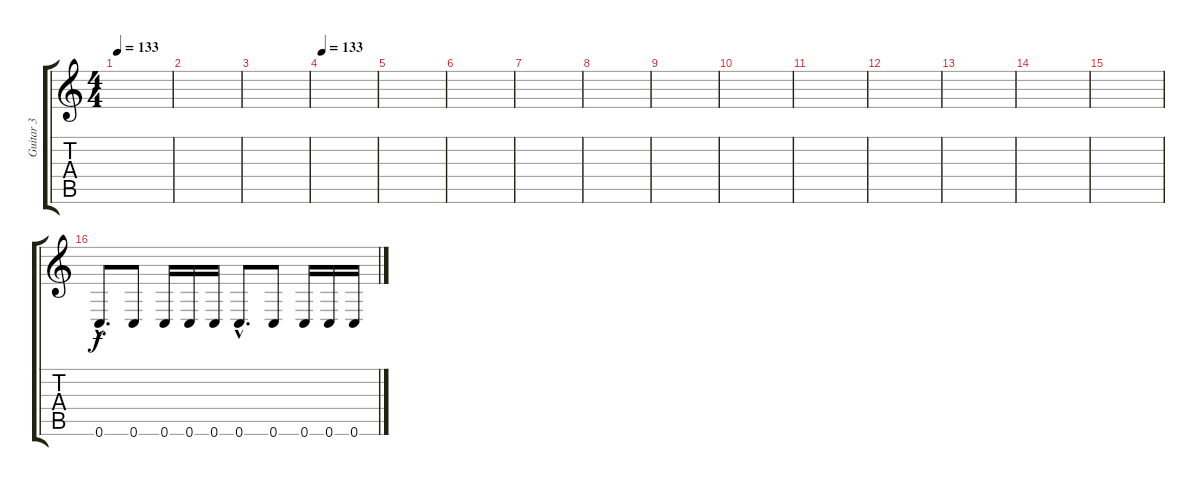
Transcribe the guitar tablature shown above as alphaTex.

\track ("Guitar 3" "Guitar 3") {instrument distortionguitar}
\staff {score tabs}
\tuning (D4 A3 F3 C3 G2 C2) {hide}
\ts (4 4)
\tempo 133
\clef g2
\ks c
|
|
|
\tempo 133
|
|
|
|
|
|
|
|
|
|
|
|
0.6{hac}.8{d} 0.6.8 0.6.16 0.6.16 0.6.16 0.6{hac}.8{d} 0.6.8 0.6.16 0.6.16 0.6.16
